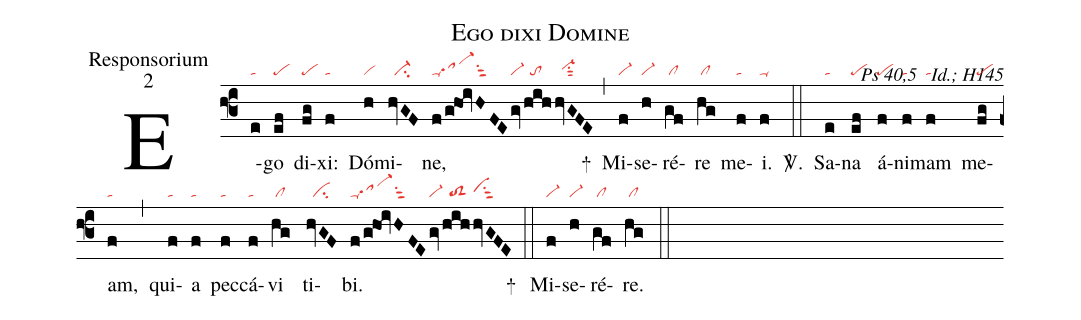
name:Ego dixi Domine;
office-part:Responsorium;
mode:2;
commentary:Ps 40,5 ꝟ Id.; H145;
nabc-lines:1;
%%
(f3)
E(e|ta)go(ef|pe) di(fg|pe)xi:(f|ta) Dó(h|vi)mi(hvGF|//ci-)ne,(f/ghOiHFE|ta-sa-hhsu1sut2|/gv|vi-|hih|//to|hvGFE|//vi-hhsu1sut2) +(,)
Mi(f|vi-)se(h|vi-)ré(gf|/cl)re(hg|/cl) me(f|ta)i.(f|ta-) <sp>V/</sp>.(::)
Sa(e|ta)na(ef|pe) á(f|pe)ni(f|ta)mam(f|ta) me(fg|pe)am,(f|ta) (,)
qui(f|ta)a(f|ta) pec(f|ta)cá(f|ta)vi(hg|/cl) ti(hvGF|//ci)bi.(f/ghOiHFE|ta-sa-hhsu1sut2|/gv|vi-|hih|//toS2|hvGFE|vihhsu1sut2) +(::)
Mi(f|vi-)se(h|vi-)ré(gf|/cl)re.(hg|/cl) (::)
